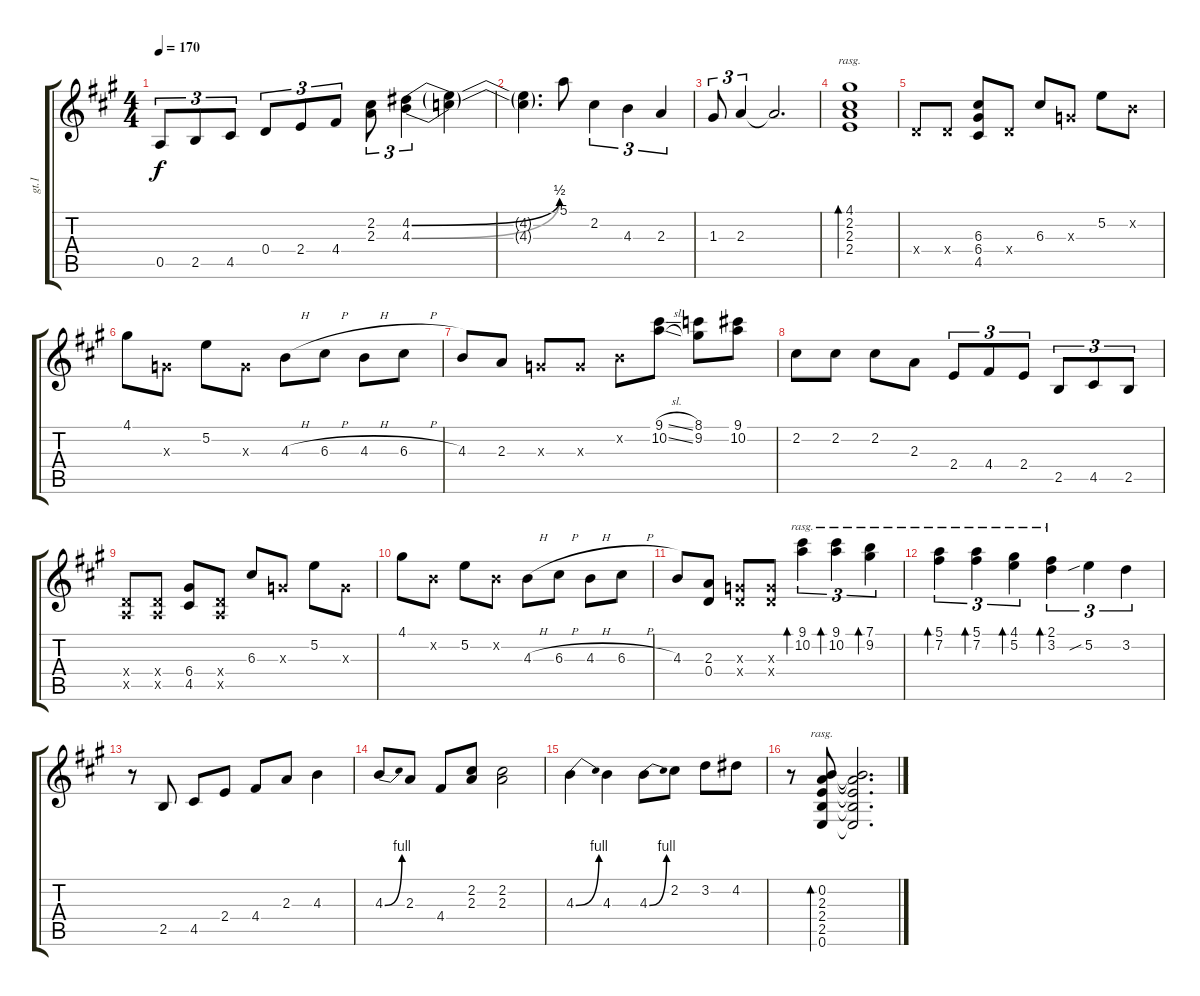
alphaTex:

\track ("gt.1" "gt.1") {instrument overdrivenguitar}
\staff {score tabs}
\tuning (E4 B3 G3 D3 A2 E2) {hide}
\ts (4 4)
\tempo 170
\clef g2
\ks a
0.5.8{tu (3 2) dy f} 2.5.8{tu (3 2)} 4.5.8{tu (3 2)} 0.4.8{tu (3 2)} 2.4.8{tu (3 2)} 4.4.8{tu (3 2)} (2.2 2.3).8{tu (3 2)} (4.2{be (bend 0 0 60 2)} 4.3{be (bend 0 0 60 2)}).4{tu (3 2)} (4.2{t} 4.3{t}).4 |
(4.2{t} 4.3{t}).4{d} 5.1.8 2.2.4{tu (3 2)} 4.3.4{tu (3 2)} 2.3.4{tu (3 2)} |
1.3.8{tu (3 2)} 2.3.4{tu (3 2)} 2.3{t}.2{d} |
(4.1 2.2 2.3 2.4).1{bd 480 rasg ii} |
0.4{x}.8 0.4{x}.8 (6.3 6.4 4.5).8 0.4{x}.8 6.3.8 0.3{x}.8 5.2.8 0.2{x}.8 |
4.1.8 0.3{x}.8 5.2.8 0.3{x}.8 4.3{h}.8 6.3{h}.8 4.3{h}.8 6.3{h}.8 |
4.3.8 2.3.8 0.3{x}.8 0.3{x}.8 0.2{x}.8 (9.1{sl} 10.2{sl}).8 (8.1 9.2).8 (9.1 10.2).8 |
2.2.8 2.2.8 2.2.8 2.3.8 2.4.8{tu (3 2)} 4.4.8{tu (3 2)} 2.4.8{tu (3 2)} 2.5.8{tu (3 2)} 4.5.8{tu (3 2)} 2.5.8{tu (3 2)} |
(0.4{x} 0.5{x}).8 (0.4{x} 0.5{x}).8 (6.4 4.5).8 (0.4{x} 0.5{x}).8 6.3.8 0.3{x}.8 5.2.8 0.3{x}.8 |
4.1.8 0.2{x}.8 5.2.8 0.2{x}.8 4.3{h}.8 6.3{h}.8 4.3{h}.8 6.3{h}.8 |
4.3.8 (2.3 0.4).8 (0.3{x} 0.4{x}).8 (0.3{x} 0.4{x}).8 (9.1 10.2).4{tu (3 2) bd 480 rasg ii} (9.1 10.2).4{tu (3 2) bd 480 rasg ii} (7.1 9.2).4{tu (3 2) bd 480 rasg ii} |
(5.1 7.2).4{tu (3 2) bd 480 rasg ii} (5.1 7.2).4{tu (3 2) bd 480 rasg ii} (4.1 5.2).4{tu (3 2) bd 480 rasg ii} (2.1 3.2).4{tu (3 2) bd 480 rasg ii} 5.2{sib}.4{tu (3 2)} 3.2.4{tu (3 2)} |
r.8 2.5.8 4.5.8 2.4.8 4.4.8 2.3.8 4.3.4 |
4.3{be (bend 0 0 60 4)}.8 2.3.8 4.4.8 (2.2 2.3).8 (2.2 2.3).2 |
4.3{be (bend 0 0 60 4)}.4 4.3.4 4.3{be (bend 0 0 60 4)}.8 2.2.8 3.2.8 4.2.8 |
r.8 (0.2 2.3 2.4 2.5 0.6).8{bd 480 rasg ii} (0.2{t} 2.3{t} 2.4{t} 2.5{t} 0.6{t}).2{d}
